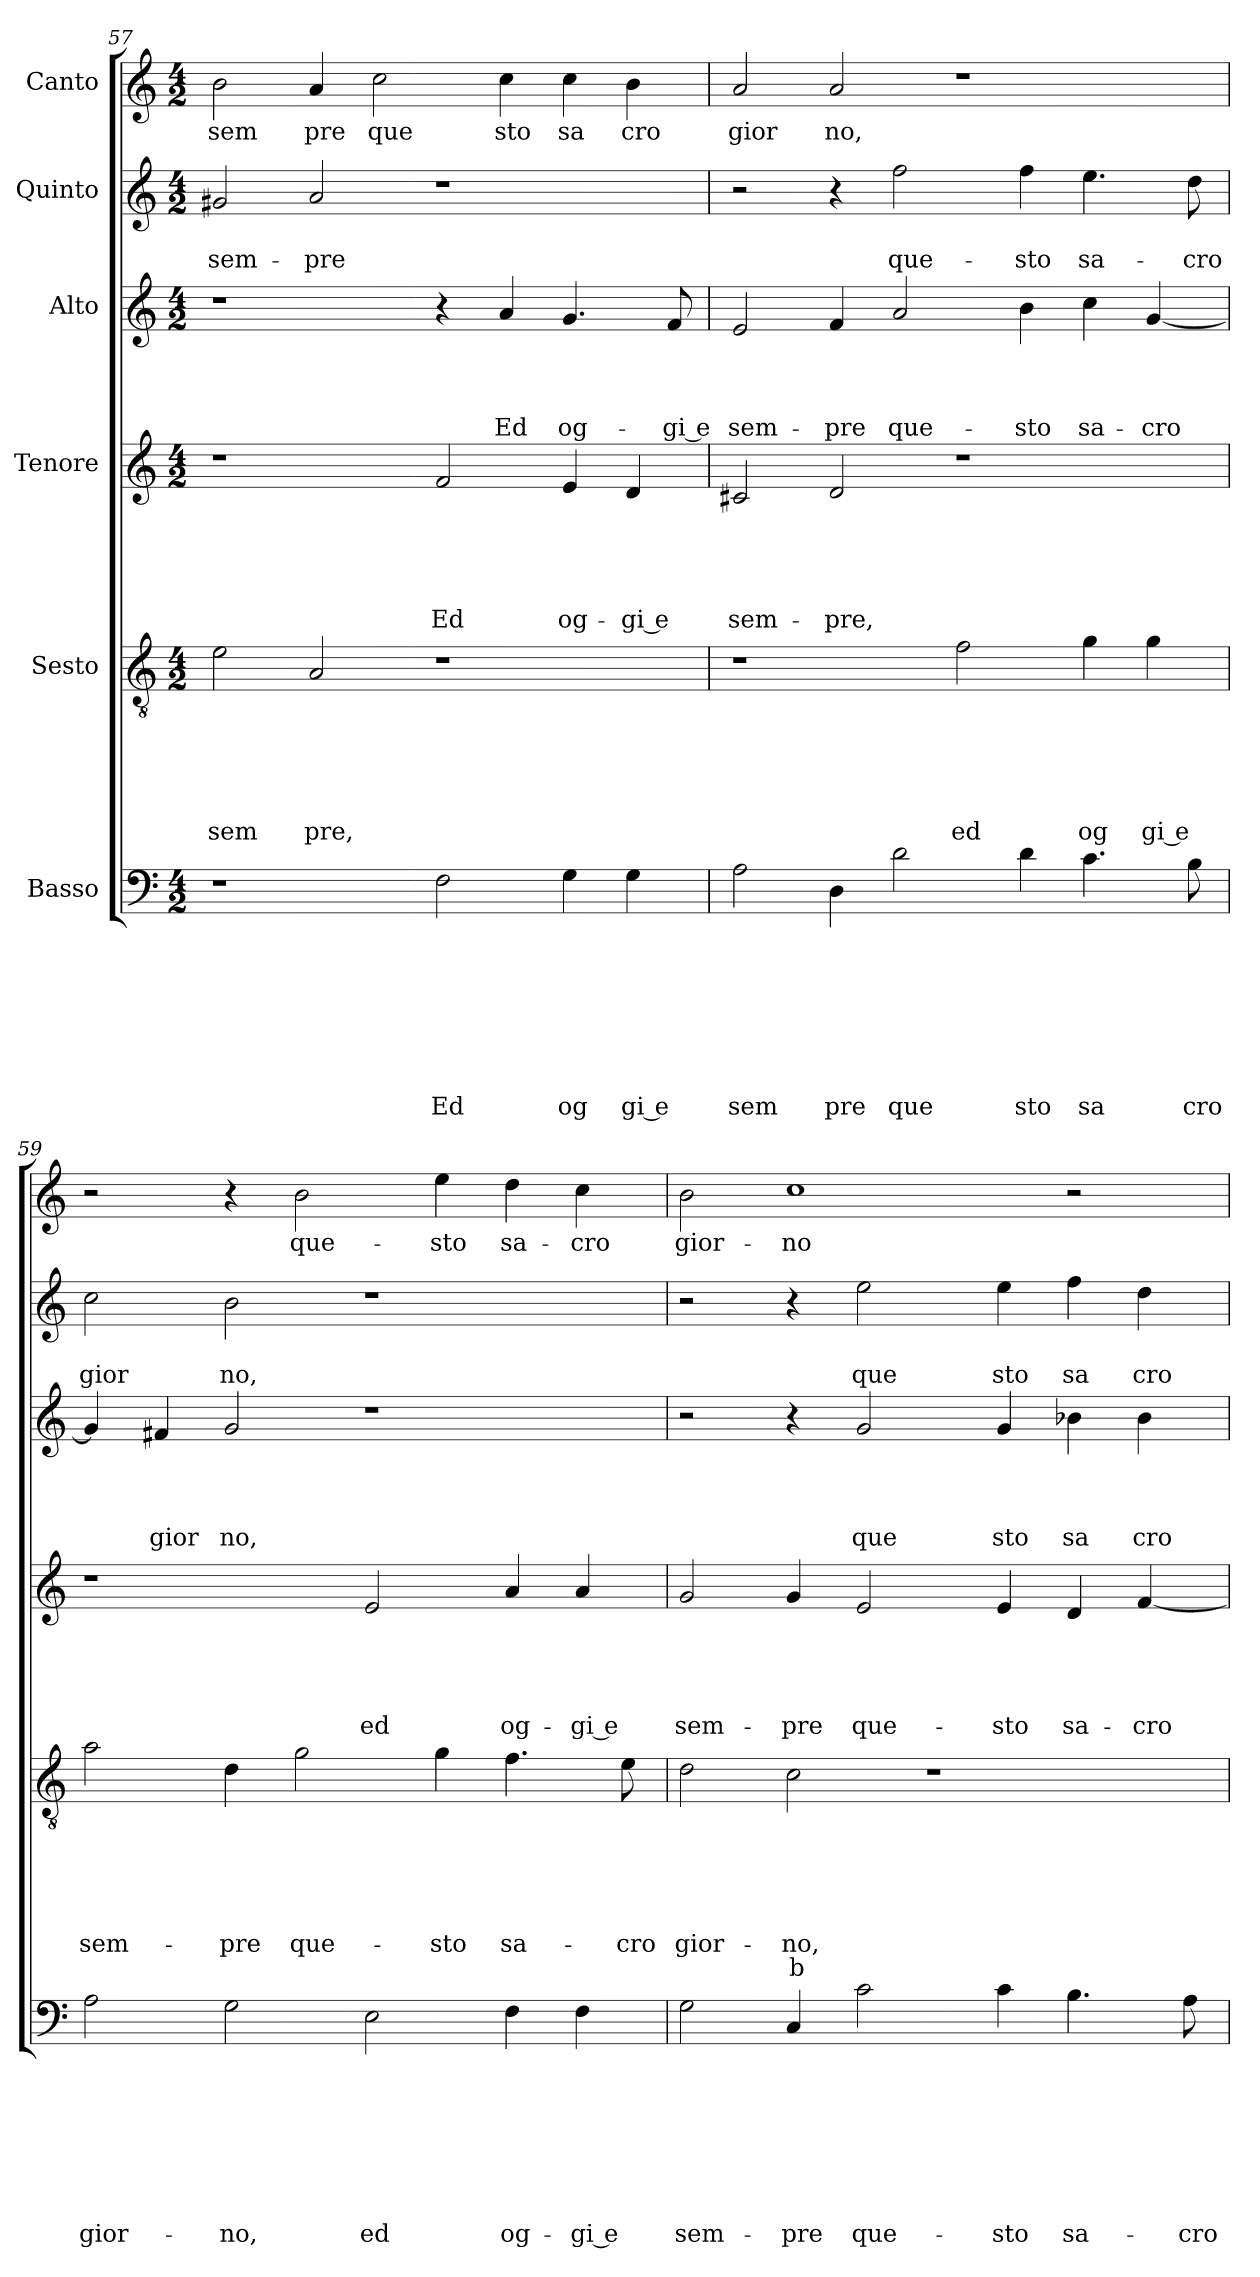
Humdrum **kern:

**kern	**text	**text	**text	**text	**text	**text	**text	**text	**kern	**text	**text	**text	**text	**text	**text	**text	**kern	**text	**text	**text	**text	**text	**kern	**text	**text	**text	**text	**kern	**text	**text	**kern	**text
*part6	*part6	*part6	*part6	*part6	*part6	*part6	*part6	*part6	*part5	*part5	*part5	*part5	*part5	*part5	*part5	*part5	*part4	*part4	*part4	*part4	*part4	*part4	*part3	*part3	*part3	*part3	*part3	*part2	*part2	*part2	*part1	*part1
*staff6	*staff6	*staff6	*staff6	*staff6	*staff6	*staff6	*staff6	*staff6	*staff5	*staff5	*staff5	*staff5	*staff5	*staff5	*staff5	*staff5	*staff4	*staff4	*staff4	*staff4	*staff4	*staff4	*staff3	*staff3	*staff3	*staff3	*staff3	*staff2	*staff2	*staff2	*staff1	*staff1
*I"Basso	*	*	*	*	*	*	*	*	*I"Sesto	*	*	*	*	*	*	*	*I"Tenore	*	*	*	*	*	*I"Alto	*	*	*	*	*I"Quinto	*	*	*I"Canto	*
*clefF4	*	*	*	*	*	*	*	*	*clefGv2	*	*	*	*	*	*	*	*clefG2	*	*	*	*	*	*clefG2	*	*	*	*	*clefG2	*	*	*clefG2	*
*k[]	*	*	*	*	*	*	*	*	*k[]	*	*	*	*	*	*	*	*k[]	*	*	*	*	*	*k[]	*	*	*	*	*k[]	*	*	*k[]	*
*C:	*	*	*	*	*	*	*	*	*C:	*	*	*	*	*	*	*	*C:	*	*	*	*	*	*C:	*	*	*	*	*C:	*	*	*C:	*
*M4/2	*	*	*	*	*	*	*	*	*M4/2	*	*	*	*	*	*	*	*M4/2	*	*	*	*	*	*M4/2	*	*	*	*	*M4/2	*	*	*M4/2	*
=57	=57	=57	=57	=57	=57	=57	=57	=57	=57	=57	=57	=57	=57	=57	=57	=57	=57	=57	=57	=57	=57	=57	=57	=57	=57	=57	=57	=57	=57	=57	=57	=57
!	!	!	!	!	!	!	!	!	!	!	!	!	!	!	!LO:LY:b	!	!	!	!	!	!	!	!	!	!	!	!	!	!	!LO:LY:b	!	!LO:LY:b
1r	.	.	.	.	.	.	.	.	2e\	.	.	.	.	.	sem	.	1r	.	.	.	.	.	1r	.	.	.	.	2g#X/	.	sem-	2b\	sem
!	!	!	!	!	!	!	!	!	!	!	!	!	!	!	!LO:LY:b	!	!	!	!	!	!	!	!	!	!	!	!	!	!	!LO:LY:b	!	!LO:LY:b
.	.	.	.	.	.	.	.	.	2A/	.	.	.	.	.	pre,	.	.	.	.	.	.	.	.	.	.	.	.	2a/	.	-pre	4a/	pre
!	!	!	!	!	!	!	!	!	!	!	!	!	!	!	!	!	!	!	!	!	!	!	!	!	!	!	!	!	!	!	!	!LO:LY:b
.	.	.	.	.	.	.	.	.	.	.	.	.	.	.	.	.	.	.	.	.	.	.	.	.	.	.	.	.	.	.	2cc\	que
!	!	!	!	!	!	!	!	!LO:LY:b	!	!	!	!	!	!	!	!	!	!	!	!	!	!LO:LY:b	!	!	!	!	!	!	!	!	!	!
2F\	.	.	.	.	.	.	.	Ed	1r	.	.	.	.	.	.	.	2f/	.	.	.	.	Ed	4r	.	.	.	.	1r	.	.	.	.
!	!	!	!	!	!	!	!	!	!	!	!	!	!	!	!	!	!	!	!	!	!	!	!	!	!	!	!LO:LY:b	!	!	!	!	!LO:LY:b
.	.	.	.	.	.	.	.	.	.	.	.	.	.	.	.	.	.	.	.	.	.	.	4a/	.	.	.	Ed	.	.	.	4cc\	sto
!	!	!	!	!	!	!	!	!LO:LY:b	!	!	!	!	!	!	!	!	!	!	!	!	!	!LO:LY:b	!	!	!	!	!LO:LY:b	!	!	!	!	!LO:LY:b
4G\	.	.	.	.	.	.	.	og	.	.	.	.	.	.	.	.	4e/	.	.	.	.	og-	4.g/	.	.	.	og-	.	.	.	4cc\	sa
!	!	!	!	!	!	!	!	!LO:LY:b:rj	!	!	!	!	!	!	!	!	!	!	!	!	!	!LO:LY:b:rj	!	!	!	!	!	!	!	!	!	!LO:LY:b
4G\	.	.	.	.	.	.	.	gi e	.	.	.	.	.	.	.	.	4d/	.	.	.	.	-gi e	.	.	.	.	.	.	.	.	4b\	cro
!	!	!	!	!	!	!	!	!	!	!	!	!	!	!	!	!	!	!	!	!	!	!	!	!	!	!	!LO:LY:b:rj	!	!	!	!	!
.	.	.	.	.	.	.	.	.	.	.	.	.	.	.	.	.	.	.	.	.	.	.	8f/	.	.	.	-gi e	.	.	.	.	.
=58	=58	=58	=58	=58	=58	=58	=58	=58	=58	=58	=58	=58	=58	=58	=58	=58	=58	=58	=58	=58	=58	=58	=58	=58	=58	=58	=58	=58	=58	=58	=58	=58
!	!	!	!	!	!	!	!	!LO:LY:b	!	!	!	!	!	!	!	!	!	!	!	!	!	!LO:LY:b	!	!	!	!	!LO:LY:b	!	!	!	!	!LO:LY:b
2A\	.	.	.	.	.	.	.	sem	1r	.	.	.	.	.	.	.	2c#X/	.	.	.	.	sem-	2e/	.	.	.	sem-	2r	.	.	2a/	gior
!	!	!	!	!	!	!	!	!LO:LY:b	!	!	!	!	!	!	!	!	!	!	!	!	!	!LO:LY:b	!	!	!	!	!LO:LY:b	!	!	!	!	!LO:LY:b
4D\	.	.	.	.	.	.	.	pre	.	.	.	.	.	.	.	.	2d/	.	.	.	.	-pre,	4f/	.	.	.	-pre	4r	.	.	2a/	no,
!	!	!	!	!	!	!	!	!LO:LY:b	!	!	!	!	!	!	!	!	!	!	!	!	!	!	!	!	!	!	!LO:LY:b	!	!	!LO:LY:b	!	!
2d\	.	.	.	.	.	.	.	que	.	.	.	.	.	.	.	.	.	.	.	.	.	.	2a/	.	.	.	que-	2ff\	.	que-	.	.
!	!	!	!	!	!	!	!	!	!	!	!	!	!	!	!LO:LY:b	!	!	!	!	!	!	!	!	!	!	!	!	!	!	!	!	!
.	.	.	.	.	.	.	.	.	2f\	.	.	.	.	.	ed	.	1r	.	.	.	.	.	.	.	.	.	.	.	.	.	1r	.
!	!	!	!	!	!	!	!	!LO:LY:b	!	!	!	!	!	!	!	!	!	!	!	!	!	!	!	!	!	!	!LO:LY:b	!	!	!LO:LY:b	!	!
4d\	.	.	.	.	.	.	.	sto	.	.	.	.	.	.	.	.	.	.	.	.	.	.	4b\	.	.	.	-sto	4ff\	.	-sto	.	.
!	!	!	!	!	!	!	!	!LO:LY:b	!	!	!	!	!	!	!LO:LY:b	!	!	!	!	!	!	!	!	!	!	!	!LO:LY:b	!	!	!LO:LY:b	!	!
4.c\	.	.	.	.	.	.	.	sa	4g\	.	.	.	.	.	og	.	.	.	.	.	.	.	4cc\	.	.	.	sa-	4.ee\	.	sa-	.	.
!	!	!	!	!	!	!	!	!	!	!	!	!	!	!	!LO:LY:b:rj	!	!	!	!	!	!	!	!	!	!	!	!LO:LY:b	!	!	!	!	!
.	.	.	.	.	.	.	.	.	4g\	.	.	.	.	.	gi e	.	.	.	.	.	.	.	[<4g/	.	.	.	-cro	.	.	.	.	.
!	!	!	!	!	!	!	!	!LO:LY:b	!	!	!	!	!	!	!	!	!	!	!	!	!	!	!	!	!	!	!	!	!	!LO:LY:b	!	!
8B\	.	.	.	.	.	.	.	cro	.	.	.	.	.	.	.	.	.	.	.	.	.	.	.	.	.	.	.	8dd\	.	-cro	.	.
!!LO:PB:g=z
=59	=59	=59	=59	=59	=59	=59	=59	=59	=59	=59	=59	=59	=59	=59	=59	=59	=59	=59	=59	=59	=59	=59	=59	=59	=59	=59	=59	=59	=59	=59	=59	=59
!	!	!	!	!	!	!	!	!LO:LY:b	!	!	!	!	!	!	!LO:LY:b	!	!	!	!	!	!	!	!	!	!	!	!	!	!	!LO:LY:b	!	!
2A\	.	.	.	.	.	.	.	gior-	2a\	.	.	.	.	.	sem-	.	1r	.	.	.	.	.	4g/]	.	.	.	.	2cc\	.	gior	2r	.
!	!	!	!	!	!	!	!	!	!	!	!	!	!	!	!	!	!	!	!	!	!	!	!	!	!	!	!LO:LY:b	!	!	!	!	!
.	.	.	.	.	.	.	.	.	.	.	.	.	.	.	.	.	.	.	.	.	.	.	4f#X/	.	.	.	gior	.	.	.	.	.
!	!	!	!	!	!	!	!	!LO:LY:b	!	!	!	!	!	!	!LO:LY:b	!	!	!	!	!	!	!	!	!	!	!	!LO:LY:b	!	!	!LO:LY:b	!	!
2G\	.	.	.	.	.	.	.	-no,	4d\	.	.	.	.	.	-pre	.	.	.	.	.	.	.	2g/	.	.	.	no,	2b\	.	no,	4r	.
!	!	!	!	!	!	!	!	!	!	!	!	!	!	!	!LO:LY:b	!	!	!	!	!	!	!	!	!	!	!	!	!	!	!	!	!LO:LY:b
.	.	.	.	.	.	.	.	.	2g\	.	.	.	.	.	que-	.	.	.	.	.	.	.	.	.	.	.	.	.	.	.	2b\	que-
!	!	!	!	!	!	!	!	!LO:LY:b	!	!	!	!	!	!	!	!	!	!	!	!	!	!LO:LY:b	!	!	!	!	!	!	!	!	!	!
2E\	.	.	.	.	.	.	.	ed	.	.	.	.	.	.	.	.	2e/	.	.	.	.	ed	1r	.	.	.	.	1r	.	.	.	.
!	!	!	!	!	!	!	!	!	!	!	!	!	!	!	!LO:LY:b	!	!	!	!	!	!	!	!	!	!	!	!	!	!	!	!	!LO:LY:b
.	.	.	.	.	.	.	.	.	4g\	.	.	.	.	.	-sto	.	.	.	.	.	.	.	.	.	.	.	.	.	.	.	4ee\	-sto
!	!	!	!	!	!	!	!	!LO:LY:b	!	!	!	!	!	!	!LO:LY:b	!	!	!	!	!	!	!LO:LY:b	!	!	!	!	!	!	!	!	!	!LO:LY:b
4F\	.	.	.	.	.	.	.	og-	4.f\	.	.	.	.	.	sa-	.	4a/	.	.	.	.	og-	.	.	.	.	.	.	.	.	4dd\	sa-
!	!	!	!	!	!	!	!	!LO:LY:b:rj	!	!	!	!	!	!	!	!	!	!	!	!	!	!LO:LY:b:rj	!	!	!	!	!	!	!	!	!	!LO:LY:b
4F\	.	.	.	.	.	.	.	-gi e	.	.	.	.	.	.	.	.	4a/	.	.	.	.	-gi e	.	.	.	.	.	.	.	.	4cc\	-cro
!	!	!	!	!	!	!	!	!	!	!	!	!	!	!	!LO:LY:b	!	!	!	!	!	!	!	!	!	!	!	!	!	!	!	!	!
.	.	.	.	.	.	.	.	.	8e\	.	.	.	.	.	-cro	.	.	.	.	.	.	.	.	.	.	.	.	.	.	.	.	.
=60	=60	=60	=60	=60	=60	=60	=60	=60	=60	=60	=60	=60	=60	=60	=60	=60	=60	=60	=60	=60	=60	=60	=60	=60	=60	=60	=60	=60	=60	=60	=60	=60
!	!	!	!	!	!	!	!	!LO:LY:b	!	!	!	!	!	!	!LO:LY:b	!	!	!	!	!	!	!LO:LY:b	!	!	!	!	!	!	!	!	!	!LO:LY:b
2G\	.	.	.	.	.	.	.	sem-	2d\	.	.	.	.	.	gior-	.	2g/	.	.	.	.	sem-	2r	.	.	.	.	2r	.	.	2b\	gior-
!	!	!	!	!	!	!	!	!LO:LY:b	!	!	!	!	!	!	!LO:LY:b	!LO:LY:b	!	!	!	!	!	!LO:LY:b	!	!	!	!	!	!	!	!	!	!LO:LY:b
4C/	.	.	.	.	.	.	.	-pre	2c\	.	.	.	.	.	-no,	b	4g/	.	.	.	.	-pre	4r	.	.	.	.	4r	.	.	1cc	-no
!	!	!	!	!	!	!	!	!LO:LY:b	!	!	!	!	!	!	!	!	!	!	!	!	!	!LO:LY:b	!	!	!	!	!LO:LY:b	!	!	!LO:LY:b	!	!
2c\	.	.	.	.	.	.	.	que-	.	.	.	.	.	.	.	.	2e/	.	.	.	.	que-	2g/	.	.	.	que	2ee\	.	que	.	.
.	.	.	.	.	.	.	.	.	1r	.	.	.	.	.	.	.	.	.	.	.	.	.	.	.	.	.	.	.	.	.	.	.
!	!	!	!	!	!	!	!	!LO:LY:b	!	!	!	!	!	!	!	!	!	!	!	!	!	!LO:LY:b	!	!	!	!	!LO:LY:b	!	!	!LO:LY:b	!	!
4c\	.	.	.	.	.	.	.	-sto	.	.	.	.	.	.	.	.	4e/	.	.	.	.	-sto	4g/	.	.	.	sto	4ee\	.	sto	.	.
!	!	!	!	!	!	!	!	!LO:LY:b	!	!	!	!	!	!	!	!	!	!	!	!	!	!LO:LY:b	!	!	!	!	!LO:LY:b	!	!	!LO:LY:b	!	!
4.B\	.	.	.	.	.	.	.	sa-	.	.	.	.	.	.	.	.	4d/	.	.	.	.	sa-	4b-X\	.	.	.	sa	4ff\	.	sa	2r	.
!	!	!	!	!	!	!	!	!	!	!	!	!	!	!	!	!	!	!	!	!	!	!LO:LY:b	!	!	!	!	!LO:LY:b	!	!	!LO:LY:b	!	!
.	.	.	.	.	.	.	.	.	.	.	.	.	.	.	.	.	[<4f/	.	.	.	.	-cro	4b-\	.	.	.	cro	4dd\	.	cro	.	.
!	!	!	!	!	!	!	!	!LO:LY:b	!	!	!	!	!	!	!	!	!	!	!	!	!	!	!	!	!	!	!	!	!	!	!	!
8A\	.	.	.	.	.	.	.	-cro	.	.	.	.	.	.	.	.	.	.	.	.	.	.	.	.	.	.	.	.	.	.	.	.
=	=	=	=	=	=	=	=	=	=	=	=	=	=	=	=	=	=	=	=	=	=	=	=	=	=	=	=	=	=	=	=	=
*-	*-	*-	*-	*-	*-	*-	*-	*-	*-	*-	*-	*-	*-	*-	*-	*-	*-	*-	*-	*-	*-	*-	*-	*-	*-	*-	*-	*-	*-	*-	*-	*-
